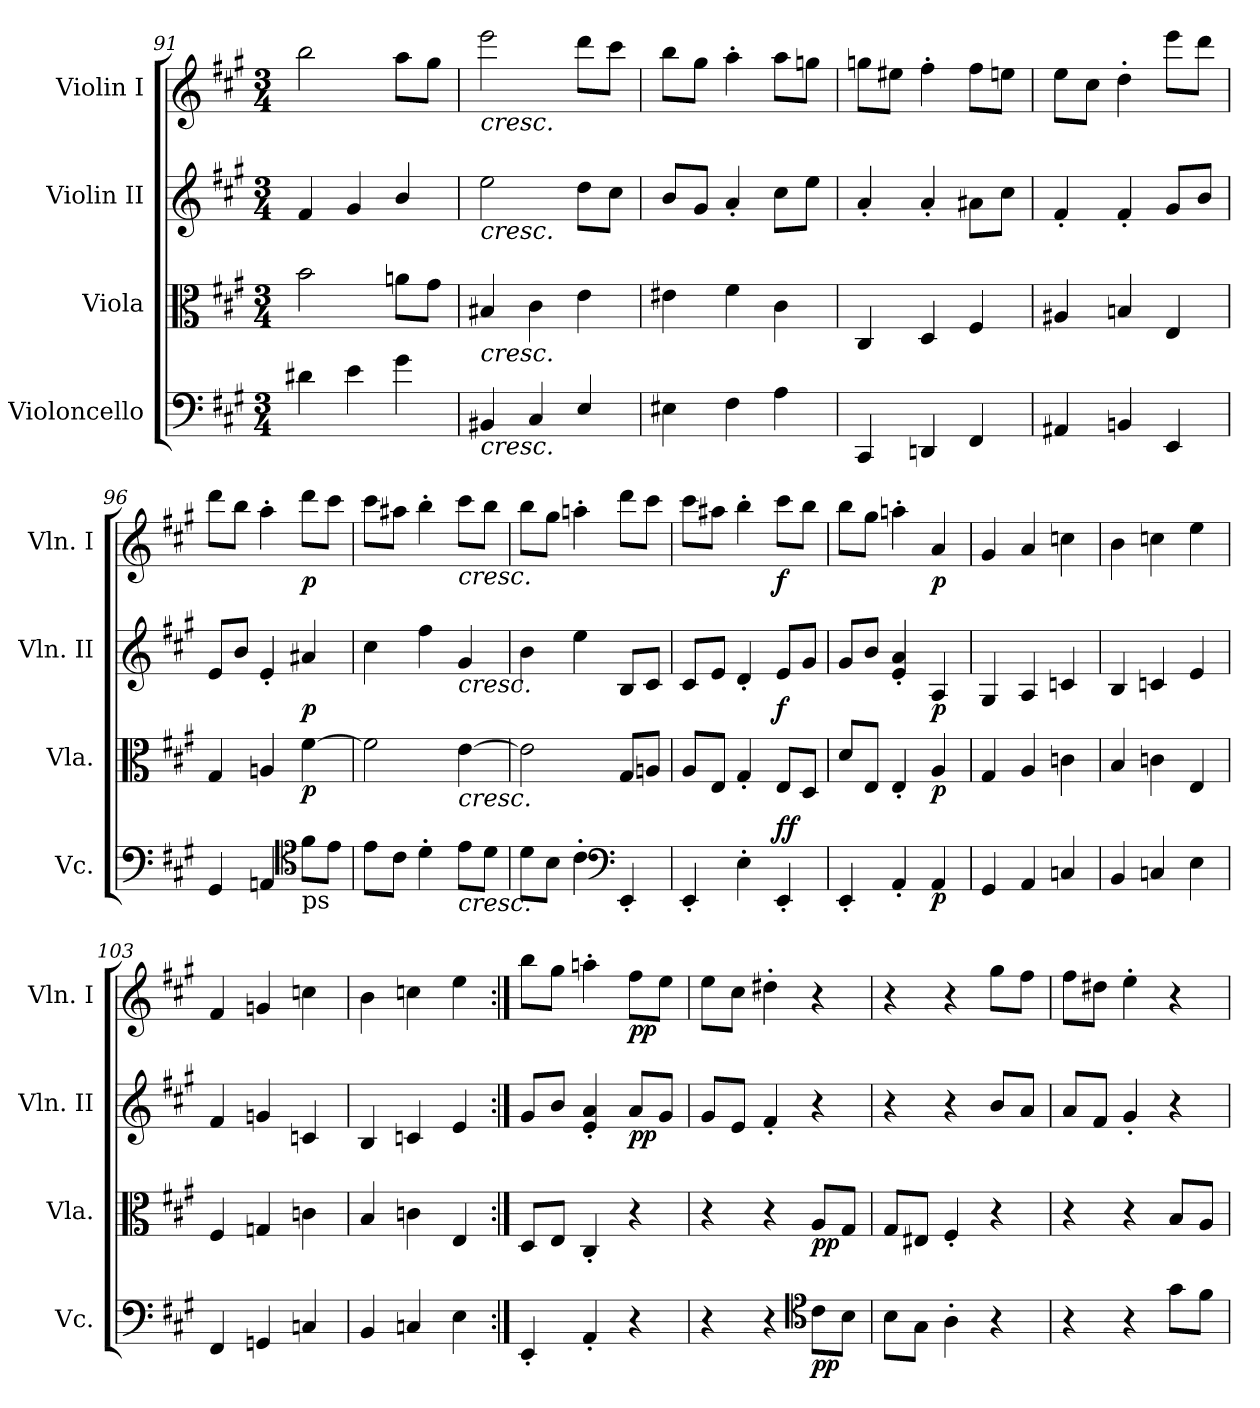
**kern	**dynam	**kern	**dynam	**kern	**dynam	**kern	**dynam
*part4	*part4	*part3	*part3	*part2	*part2	*part1	*part1
*staff4	*staff4	*staff3	*staff3	*staff2	*staff2	*staff1	*staff1
*I"Violoncello	*	*I"Viola	*	*I"Violin II	*	*I"Violin I	*
*I'Vc.	*	*I'Vla.	*	*I'Vln. II	*	*I'Vln. I	*
*clefF4	*	*clefC3	*	*clefG2	*	*clefG2	*
*k[f#c#g#]	*	*k[f#c#g#]	*	*k[f#c#g#]	*	*k[f#c#g#]	*
*M3/4	*	*M3/4	*	*M3/4	*	*M3/4	*
=91	=91	=91	=91	=91	=91	=91	=91
4d#X\	.	2b\	.	4f#/	.	2bb\	.
4e\	.	.	.	4g#/	.	.	.
4g#\	.	8an\L	.	4b/	.	8aa\L	.
.	.	8g#\J	.	.	.	8gg#\J	.
!!LO:LB:g=z
=92	=92	=92	=92	=92	=92	=92	=92
!	!	!	!	!	!	!LO:TX:b:i:t=cresc.	!
!	!	!	!	!LO:TX:b:i:t=cresc.	!	!	!
!	!	!LO:TX:b:i:t=cresc.	!	!	!	!	!
!LO:TX:b:i:t=cresc.	!	!	!	!	!	!	!
4BB#X/	.	4B#X/	.	2ee\	.	2eee\	.
4C#/	.	4c#\	.	.	.	.	.
4E/	.	4e\	.	8dd\L	.	8ddd\L	.
.	.	.	.	8cc#\J	.	8ccc#\J	.
!!LO:PB:g=z
=93	=93	=93	=93	=93	=93	=93	=93
4E#X\	.	4e#X\	.	8b/L	.	8bb\L	.
.	.	.	.	8g#/J	.	8gg#\J	.
4F#\	.	4f#\	.	4a'/	.	4aa'\	.
4A\	.	4c#\	.	8cc#\L	.	8aa\L	.
.	.	.	.	8ee\J	.	8ggn\J	.
=94	=94	=94	=94	=94	=94	=94	=94
4CC#/	.	4C#/	.	4a'/	.	8ggn\L	.
.	.	.	.	.	.	8ee#X\J	.
4DDn/	.	4D/	.	4a'/	.	4ff#'\	.
4FF#/	.	4F#/	.	8a#X\L	.	8ff#\L	.
.	.	.	.	8cc#\J	.	8een\J	.
=95	=95	=95	=95	=95	=95	=95	=95
4AA#X/	.	4A#X/	.	4f#'/	.	8ee\L	.
.	.	.	.	.	.	8cc#\J	.
4BBn/	.	4Bn/	.	4f#'/	.	4dd'\	.
4EE/	.	4E/	.	8g#/L	.	8eee\L	.
.	.	.	.	8b/J	.	8ddd\J	.
=96	=96	=96	=96	=96	=96	=96	=96
4GG#/	.	4G#/	.	8e/L	.	8ddd\L	.
.	.	.	.	8b/J	.	8bb\J	.
4AAn/	.	4An/	.	4e'/	.	4aa'\	.
*clefC4	*	*	*	*	*	*	*
!LO:TX:b:t=ps	!	!	!	!	!	!	!
!	!	!	!LO:DY:b	!	!LO:DY:b	!	!LO:DY:b
8f#\L	.	[4f#\	p	4a#X/	p	8ddd\L	p
8e\J	.	.	.	.	.	8ccc#\J	.
=97	=97	=97	=97	=97	=97	=97	=97
8e\L	.	2f#\]	.	4cc#\	.	8ccc#\L	.
8c#\J	.	.	.	.	.	8aa#X\J	.
4d'\	.	.	.	4ff#\	.	4bb'\	.
!	!	!	!	!	!	!LO:TX:b:i:t=cresc.	!
!	!	!	!	!LO:TX:b:i:t=cresc.	!	!	!
!	!	!LO:TX:b:i:t=cresc.	!	!	!	!	!
!LO:TX:b:i:t=cresc.	!	!	!	!	!	!	!
8e\L	.	[4e\	.	4g#/	.	8ccc#\L	.
8d\J	.	.	.	.	.	8bb\J	.
!!LO:LB:g=z
=98	=98	=98	=98	=98	=98	=98	=98
8d\L	.	2e\]	.	4b\	.	8bb\L	.
8B\J	.	.	.	.	.	8gg#\J	.
4c#'\	.	.	.	4ee\	.	4aan'\	.
*clefF4	*	*	*	*	*	*	*
4EE'/	.	8G#/L	.	8B/L	.	8ddd\L	.
.	.	8An/J	.	8c#/J	.	8ccc#\J	.
!!LO:PB:g=z
=99	=99	=99	=99	=99	=99	=99	=99
4EE'/	.	8A/L	.	8c#/L	.	8ccc#\L	.
.	.	8E/J	.	8e/J	.	8aa#X\J	.
4E'\	.	4G#'/	.	4d'/	.	4bb'\	.
!	!LO:DY:b	!	!	!	!	!	!
!	!LO:DY:n=1:a	!	!	!	!LO:DY:b	!	!LO:DY:b
4EE'/	f f	8E/L	.	8e/L	f	8ccc#\L	f
.	.	8D/J	.	8g#/J	.	8bb\J	.
=100	=100	=100	=100	=100	=100	=100	=100
4EE'/	.	8d/L	.	8g#/L	.	8bb\L	.
.	.	8E/J	.	8b/J	.	8gg#\J	.
4AA'/	.	4E'/	.	4e/' 4a/'	.	4aan'\	.
!	!LO:DY:b	!	!LO:DY:b	!	!LO:DY:b	!	!LO:DY:b
4AA/	p	4A/	p	4A/	p	4a/	p
=101	=101	=101	=101	=101	=101	=101	=101
4GG#/	.	4G#/	.	4G#/	.	4g#/	.
4AA/	.	4A/	.	4A/	.	4a/	.
4Cn/	.	4cn\	.	4cn/	.	4ccn\	.
=102	=102	=102	=102	=102	=102	=102	=102
4BB/	.	4B/	.	4B/	.	4b\	.
4Cn/	.	4cn\	.	4cn/	.	4ccn\	.
4E\	.	4E/	.	4e/	.	4ee\	.
=103	=103	=103	=103	=103	=103	=103	=103
4FF#/	.	4F#/	.	4f#/	.	4f#/	.
4GGn/	.	4Gn/	.	4gn/	.	4gn/	.
4Cn/	.	4cn\	.	4cn/	.	4ccn\	.
=104	=104	=104	=104	=104	=104	=104	=104
4BB/	.	4B/	.	4B/	.	4b\	.
4Cn/	.	4cn\	.	4cn/	.	4ccn\	.
4E\	.	4E/	.	4e/	.	4ee\	.
=105:|!	=105:|!	=105:|!	=105:|!	=105:|!	=105:|!	=105:|!	=105:|!
4EE'/	.	8D/L	.	8g#/L	.	8bb\L	.
.	.	8E/J	.	8b/J	.	8gg#\J	.
4AA'/	.	4C#'/	.	4e/' 4a/'	.	4aan'\	.
!	!	!	!	!	!LO:DY:b	!	!LO:DY:b
4r	.	4r	.	8a/L	pp	8ff#\L	pp
.	.	.	.	8g#/J	.	8ee\J	.
!!LO:LB:g=z
=106	=106	=106	=106	=106	=106	=106	=106
4r	.	4r	.	8g#/L	.	8ee\L	.
.	.	.	.	8e/J	.	8cc#\J	.
4r	.	4r	.	4f#'/	.	4dd#X'\	.
*clefC4	*	*	*	*	*	*	*
!	!LO:DY:b	!	!LO:DY:b	!	!	!	!
8c#\L	pp	8A/L	pp	4r	.	4r	.
8B\J	.	8G#/J	.	.	.	.	.
=107	=107	=107	=107	=107	=107	=107	=107
8B\L	.	8G#/L	.	4r	.	4r	.
8G#\J	.	8E#X/J	.	.	.	.	.
4A'\	.	4F#'/	.	4r	.	4r	.
4r	.	4r	.	8b/L	.	8gg#\L	.
.	.	.	.	8a/J	.	8ff#\J	.
=108	=108	=108	=108	=108	=108	=108	=108
4r	.	4r	.	8a/L	.	8ff#\L	.
.	.	.	.	8f#/J	.	8dd#X\J	.
4r	.	4r	.	4g#'/	.	4ee'\	.
8g#\L	.	8B/L	.	4r	.	4r	.
8f#\J	.	8A/J	.	.	.	.	.
=	=	=	=	=	=	=	=
*-	*-	*-	*-	*-	*-	*-	*-
